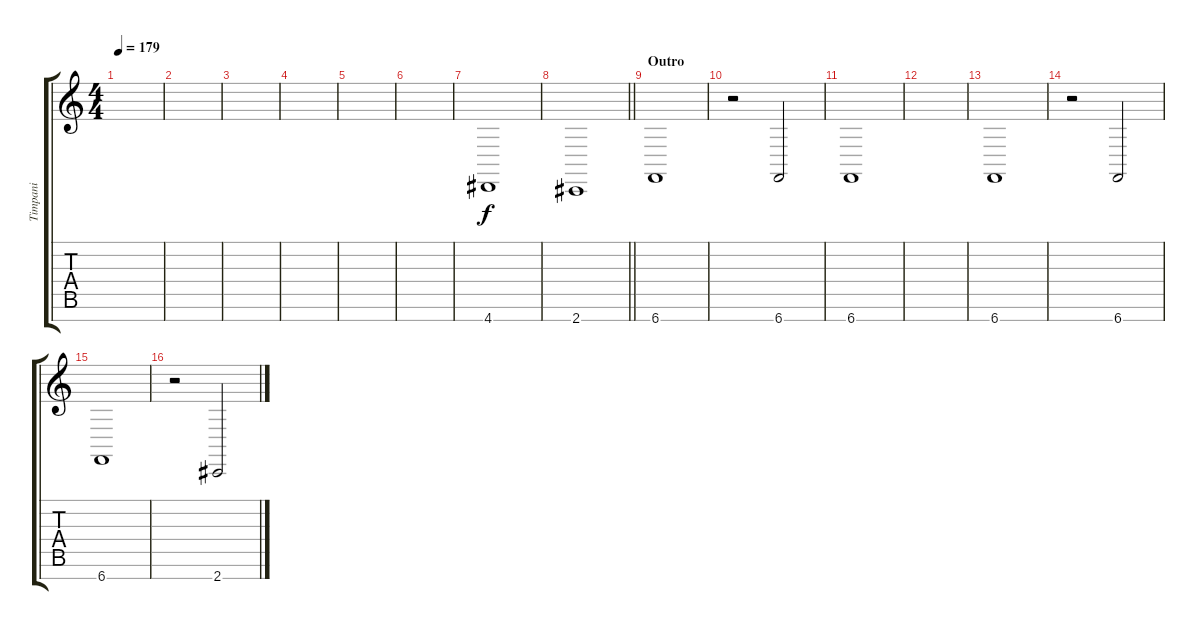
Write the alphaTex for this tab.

\track ("Timpani" "Timpani") {instrument timpani}
\staff {score tabs}
\tuning (E4 B3 G3 D3 A2 E2 B1) {hide}
\ts (4 4)
\tempo 179
\clef g2
\ks c
|
|
|
|
|
|
4.7.1 |
\barLineRight lightlight
2.7.1 |
\section ("" "Outro")
6.7.1 |
r.2 6.7.2 |
6.7.1 |
|
6.7.1 |
r.2 6.7.2 |
6.7.1 |
r.2 2.7.2
